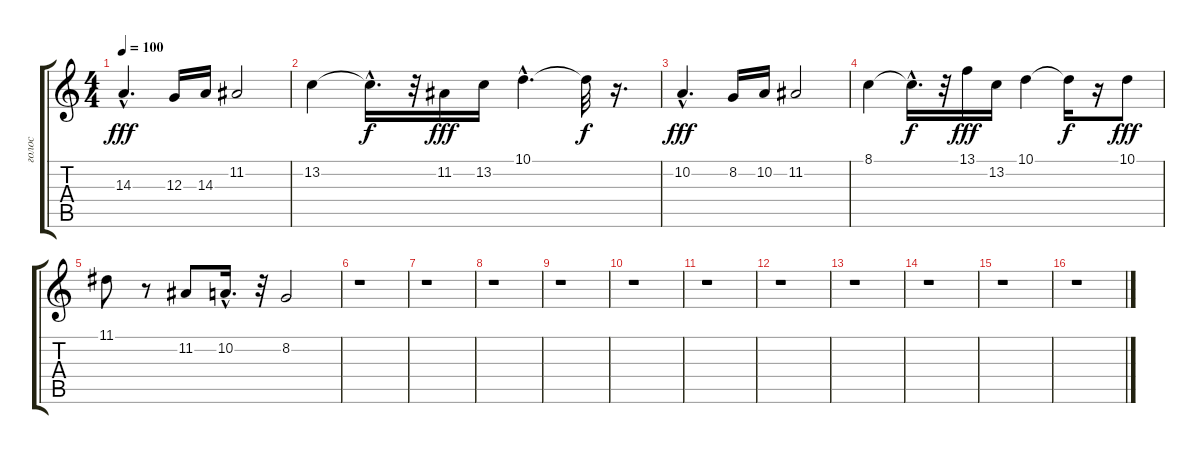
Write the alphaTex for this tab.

\track ("голос" "голос") {instrument fx5brightness}
\staff {score tabs}
\tuning (E4 B3 G3 D3 A2 E2) {hide}
\ts (4 4)
\tempo 100
\clef g2
\ks c
14.3{hac}.4{d dy fff} 12.3.16 14.3.16 11.2.2 |
13.2.4 13.2{hac t}.16{d dy f} r.32 11.2.16{dy fff} 13.2.16 10.1{hac}.4{d} 10.1{t}.32{dy f} r.16{d} |
10.2{hac}.4{d dy fff} 8.2.16 10.2.16 11.2.2 |
8.1.4 8.1{hac t}.16{d dy f} r.32 13.1.16{dy fff} 13.2.16 10.1.4 10.1{t}.16{dy f} r.16 10.1.8{dy fff} |
11.1.8 r.8 11.2.8 10.2{hac}.16{d} r.32 8.2.2 |
r.1 |
r.1 |
r.1 |
r.1 |
r.1 |
r.1 |
r.1 |
r.1 |
r.1 |
r.1 |
r.1
